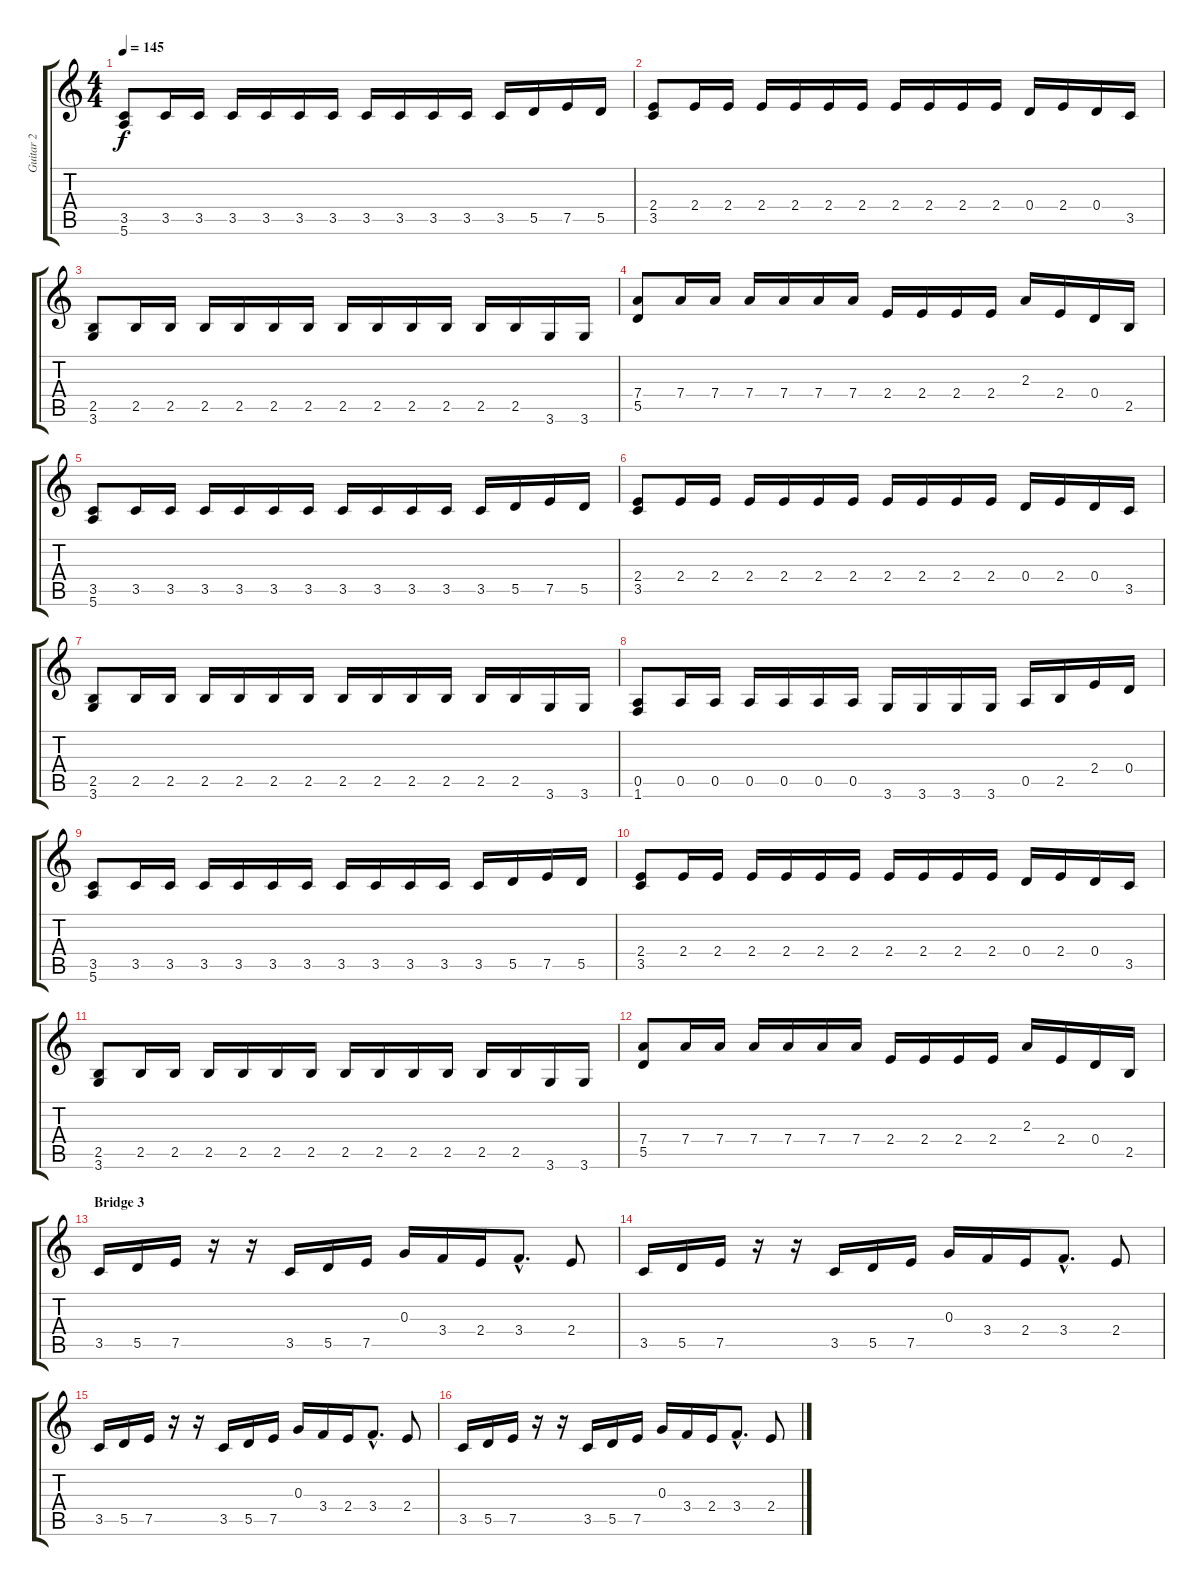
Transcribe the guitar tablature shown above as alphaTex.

\track ("Guitar 2" "Guitar 2") {instrument distortionguitar}
\staff {score tabs}
\tuning (E4 B3 G3 D3 A2 E2) {hide}
\ts (4 4)
\tempo 145
\clef g2
\ks c
(3.5 5.6).8{dy f} 3.5.16 3.5.16 3.5.16 3.5.16 3.5.16 3.5.16 3.5.16 3.5.16 3.5.16 3.5.16 3.5.16 5.5.16 7.5.16 5.5.16 |
(2.4 3.5).8 2.4.16 2.4.16 2.4.16 2.4.16 2.4.16 2.4.16 2.4.16 2.4.16 2.4.16 2.4.16 0.4.16 2.4.16 0.4.16 3.5.16 |
(2.5 3.6).8 2.5.16 2.5.16 2.5.16 2.5.16 2.5.16 2.5.16 2.5.16 2.5.16 2.5.16 2.5.16 2.5.16 2.5.16 3.6.16 3.6.16 |
(7.4 5.5).8 7.4.16 7.4.16 7.4.16 7.4.16 7.4.16 7.4.16 2.4.16 2.4.16 2.4.16 2.4.16 2.3.16 2.4.16 0.4.16 2.5.16 |
(3.5 5.6).8 3.5.16 3.5.16 3.5.16 3.5.16 3.5.16 3.5.16 3.5.16 3.5.16 3.5.16 3.5.16 3.5.16 5.5.16 7.5.16 5.5.16 |
(2.4 3.5).8 2.4.16 2.4.16 2.4.16 2.4.16 2.4.16 2.4.16 2.4.16 2.4.16 2.4.16 2.4.16 0.4.16 2.4.16 0.4.16 3.5.16 |
(2.5 3.6).8 2.5.16 2.5.16 2.5.16 2.5.16 2.5.16 2.5.16 2.5.16 2.5.16 2.5.16 2.5.16 2.5.16 2.5.16 3.6.16 3.6.16 |
(0.5 1.6).8 0.5.16 0.5.16 0.5.16 0.5.16 0.5.16 0.5.16 3.6.16 3.6.16 3.6.16 3.6.16 0.5.16 2.5.16 2.4.16 0.4.16 |
(3.5 5.6).8 3.5.16 3.5.16 3.5.16 3.5.16 3.5.16 3.5.16 3.5.16 3.5.16 3.5.16 3.5.16 3.5.16 5.5.16 7.5.16 5.5.16 |
(2.4 3.5).8 2.4.16 2.4.16 2.4.16 2.4.16 2.4.16 2.4.16 2.4.16 2.4.16 2.4.16 2.4.16 0.4.16 2.4.16 0.4.16 3.5.16 |
(2.5 3.6).8 2.5.16 2.5.16 2.5.16 2.5.16 2.5.16 2.5.16 2.5.16 2.5.16 2.5.16 2.5.16 2.5.16 2.5.16 3.6.16 3.6.16 |
(7.4 5.5).8 7.4.16 7.4.16 7.4.16 7.4.16 7.4.16 7.4.16 2.4.16 2.4.16 2.4.16 2.4.16 2.3.16 2.4.16 0.4.16 2.5.16 |
\section ("" "Bridge 3")
3.5.16 5.5.16 7.5.16 r.16 r.16 3.5.16 5.5.16 7.5.16 0.3.16 3.4.16 2.4.16 3.4{hac}.8{d} 2.4.8 |
3.5.16 5.5.16 7.5.16 r.16 r.16 3.5.16 5.5.16 7.5.16 0.3.16 3.4.16 2.4.16 3.4{hac}.8{d} 2.4.8 |
3.5.16 5.5.16 7.5.16 r.16 r.16 3.5.16 5.5.16 7.5.16 0.3.16 3.4.16 2.4.16 3.4{hac}.8{d} 2.4.8 |
3.5.16 5.5.16 7.5.16 r.16 r.16 3.5.16 5.5.16 7.5.16 0.3.16 3.4.16 2.4.16 3.4{hac}.8{d} 2.4.8
